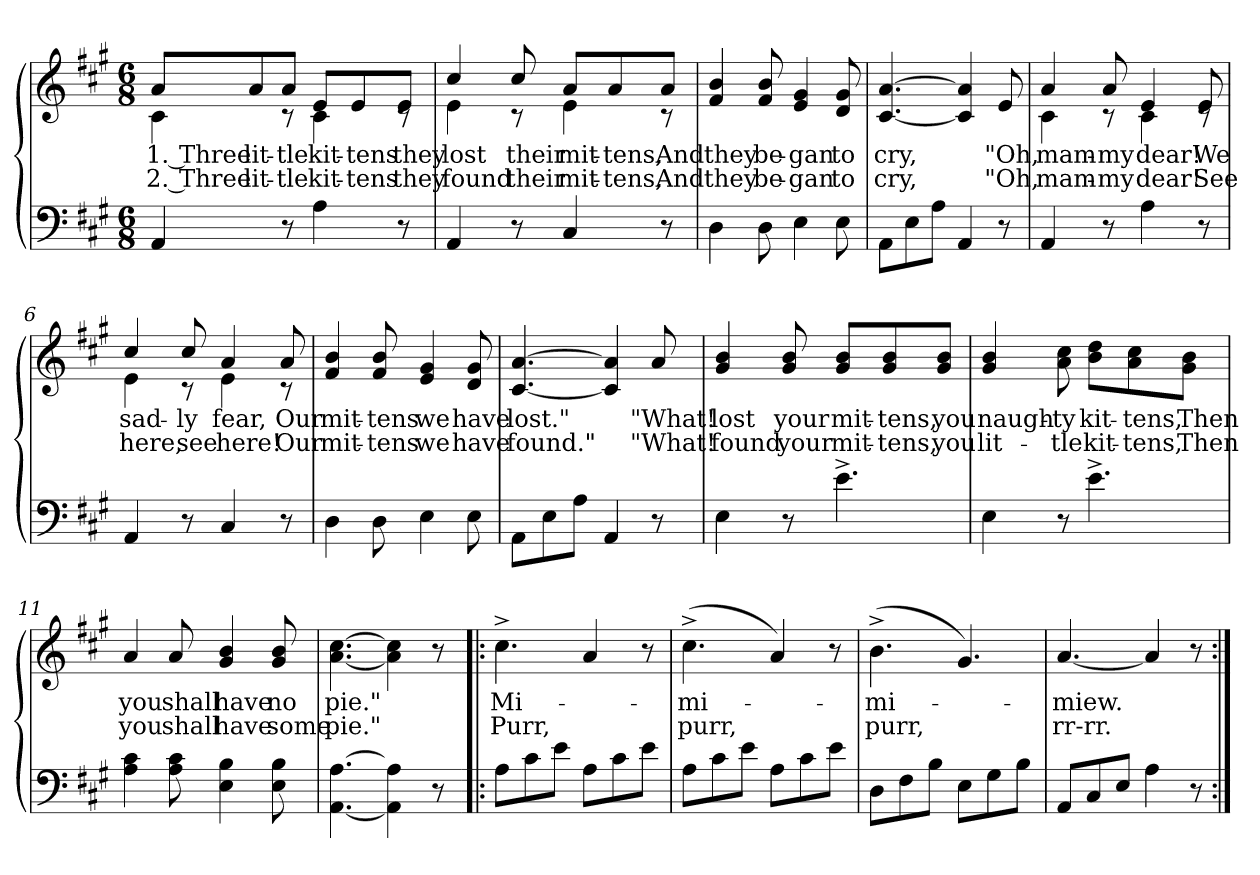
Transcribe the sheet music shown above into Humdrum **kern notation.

**kern	**kern	**text	**text
*part1	*part1	*part1	*part1
*staff2	*staff1	*staff1	*staff1
*clefF4	*clefG2	*	*
*k[f#c#g#]	*k[f#c#g#]	*	*
*A:	*A:	*	*
*M6/8	*M6/8	*	*
=1	=1	=1	=1
!	!	!LO:LY:b	!LO:LY:b
*	*^	*	*
4AA/	8a/L	4c#\	1. Three	2. Three
!	!	!	!LO:LY:b	!LO:LY:b
.	8a/	.	lit-	lit-
!	!	!	!LO:LY:b	!LO:LY:b
8r	8a/J	8rc	-tle	-tle
!	!	!	!LO:LY:b	!LO:LY:b
4A\	8e/L	4c#\	kit-	kit-
!	!	!	!LO:LY:b	!LO:LY:b
.	8e/	.	-tens	-tens
!	!	!	!LO:LY:b	!LO:LY:b
8r	8e/J	8rB	they	they
=2	=2	=2	=2	=2
!	!	!	!LO:LY:b	!LO:LY:b
4AA/	4cc#/	4e\	lost	found
!	!	!	!LO:LY:b	!LO:LY:b
8r	8cc#/	8rc	their	their
!	!	!	!LO:LY:b	!LO:LY:b
4C#/	8a/L	4e\	mit-	mit-
!	!	!	!LO:LY:b	!LO:LY:b
.	8a/	.	-tens,	-tens,
!	!	!	!LO:LY:b	!LO:LY:b
8r	8a/J	8rc	And	And
=3	=3	=3	=3	=3
!	!	!	!LO:LY:b	!LO:LY:b
*	*v	*v	*	*
4D\	4f#/ 4b/	they	they
!	!	!LO:LY:b	!LO:LY:b
8D\	8f#/ 8b/	be-	be-
!	!	!LO:LY:b	!LO:LY:b
4E\	4e/ 4g#/	-gan	-gan
!	!	!LO:LY:b	!LO:LY:b
8E\	8d/ 8g#/	to	to
=4	=4	=4	=4
!	!	!LO:LY:b	!LO:LY:b
8AA\L	[4.c#/ [4.a/	cry,	cry,
8E\	.	.	.
8A\J	.	.	.
4AA/	4c#/] 4a/]	.	.
!	!	!LO:LY:b	!LO:LY:b
8r	8e/	"Oh,	"Oh,
!!LO:LB:g=z
=5	=5	=5	=5
!	!	!LO:LY:b	!LO:LY:b
*	*^	*	*
4AA/	4a/	4c#\	mam-	mam-
!	!	!	!LO:LY:b	!LO:LY:b
8r	8a/	8rc	-my	-my
!	!	!	!LO:LY:b	!LO:LY:b
4A\	4e/	4c#\	dear!	dear!
!	!	!	!LO:LY:b	!LO:LY:b
8r	8e/	8rB	We	See
=6	=6	=6	=6	=6
!	!	!	!LO:LY:b	!LO:LY:b
4AA/	4cc#/	4e\	sad-	here,
!	!	!	!LO:LY:b	!LO:LY:b
8r	8cc#/	8rc	-ly	see
!	!	!	!LO:LY:b	!LO:LY:b
4C#/	4a/	4e\	fear,	here!
!	!	!	!LO:LY:b	!LO:LY:b
8r	8a/	8rc	Our	Our
=7	=7	=7	=7	=7
!	!	!	!LO:LY:b	!LO:LY:b
*	*v	*v	*	*
4D\	4f#/ 4b/	mit-	mit-
!	!	!LO:LY:b	!LO:LY:b
8D\	8f#/ 8b/	-tens	-tens
!	!	!LO:LY:b	!LO:LY:b
4E\	4e/ 4g#/	we	we
!	!	!LO:LY:b	!LO:LY:b
8E\	8d/ 8g#/	have	have
=8	=8	=8	=8
!	!	!LO:LY:b	!LO:LY:b
8AA\L	[4.c#/ [4.a/	lost."	found."
8E\	.	.	.
8A\J	.	.	.
4AA/	4c#/] 4a/]	.	.
!	!	!LO:LY:b	!LO:LY:b
8r	8a/	"What!	"What!
=9	=9	=9	=9
!	!	!LO:LY:b	!LO:LY:b
4E\	4g#/ 4b/	lost	found
!	!	!LO:LY:b	!LO:LY:b
8r	8g#/ 8b/	your	your
!	!	!LO:LY:b	!LO:LY:b
4.e^<\	8g#/ 8b/L	mit-	mit-
!	!	!LO:LY:b	!LO:LY:b
.	8g#/ 8b/	-tens,	-tens,
!	!	!LO:LY:b	!LO:LY:b
.	8g#/ 8b/J	you	you
=10	=10	=10	=10
!	!	!LO:LY:b	!LO:LY:b
4E\	4g#/ 4b/	naugh-	lit-
!	!	!LO:LY:b	!LO:LY:b
8r	8a\ 8cc#\	-ty	-tle
!	!	!LO:LY:b	!LO:LY:b
4.e^<\	8b\ 8dd\L	kit-	kit-
!	!	!LO:LY:b	!LO:LY:b
.	8a\ 8cc#\	-tens,	-tens,
!	!	!LO:LY:b	!LO:LY:b
.	8g#\ 8b\J	Then	Then
!!LO:LB:g=z
=11	=11	=11	=11
!	!	!LO:LY:b	!LO:LY:b
4A\ 4c#\	4a/	you	you
!	!	!LO:LY:b	!LO:LY:b
8A\ 8c#\	8a/	shall	shall
!	!	!LO:LY:b	!LO:LY:b
4E\ 4B\	4g#/ 4b/	have	have
!	!	!LO:LY:b	!LO:LY:b
8E\ 8B\	8g#/ 8b/	no	some
=12	=12	=12	=12
!	!	!LO:LY:b	!LO:LY:b
[4.AA\ [4.A\	[4.a\ [4.cc#\	pie."	pie."
4AA\] 4A\]	4a\] 4cc#\]	.	.
8r	8r	.	.
=13!|:	=13!|:	=13!|:	=13!|:
!	!	!LO:LY:b	!LO:LY:b
8A\L	4.cc#^>\	Mi-	Purr,
8c#\	.	.	.
8e\J	.	.	.
8A\L	4a/	.	.
8c#\	.	.	.
8e\J	8r	.	.
=14	=14	=14	=14
!	!	!LO:LY:b	!LO:LY:b
8A\L	(>4.cc#^>\	mi-	purr,
8c#\	.	.	.
8e\J	.	.	.
8A\L	4a/)	.	.
8c#\	.	.	.
8e\J	8r	.	.
=15	=15	=15	=15
!	!	!LO:LY:b	!LO:LY:b
8D\L	(>4.b^>\	mi-	purr,
8F#\	.	.	.
8B\J	.	.	.
8E\L	4.g#/)	.	.
8G#\	.	.	.
8B\J	.	.	.
=16	=16	=16	=16
!	!	!LO:LY:b	!LO:LY:b
8AA/L	[4.a/	miew.	rr‑rr.
8C#/	.	.	.
8E/J	.	.	.
4A\	4a/]	.	.
8r	8r	.	.
=:|!	=:|!	=:|!	=:|!
*-	*-	*-	*-
